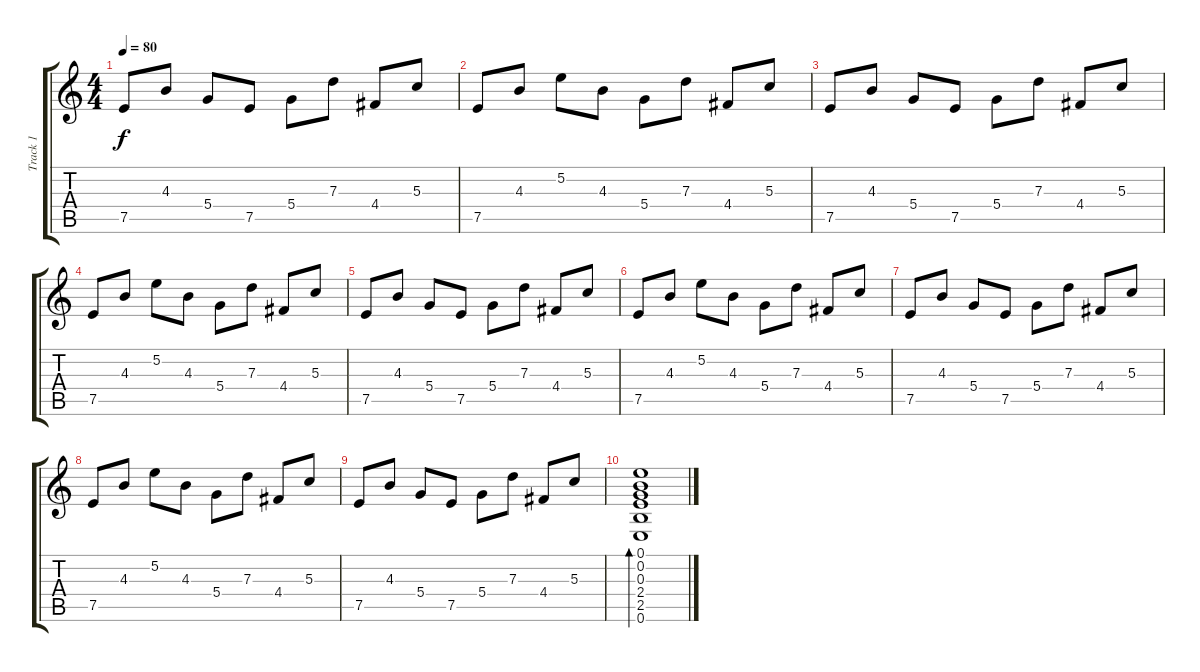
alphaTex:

\track ("Track 1" "Track 1") {instrument acousticguitarsteel}
\staff {score tabs}
\tuning (E4 B3 G3 D3 A2 E2) {hide}
\ts (4 4)
\tempo 80
\clef g2
\ks c
7.5.8{dy f instrument acousticguitarsteel} 4.3.8 5.4.8 7.5.8 5.4.8 7.3.8 4.4.8 5.3.8 |
7.5.8 4.3.8 5.2.8 4.3.8 5.4.8 7.3.8 4.4.8 5.3.8 |
7.5.8 4.3.8 5.4.8 7.5.8 5.4.8 7.3.8 4.4.8 5.3.8 |
7.5.8 4.3.8 5.2.8 4.3.8 5.4.8 7.3.8 4.4.8 5.3.8 |
7.5.8 4.3.8 5.4.8 7.5.8 5.4.8 7.3.8 4.4.8 5.3.8 |
7.5.8 4.3.8 5.2.8 4.3.8 5.4.8 7.3.8 4.4.8 5.3.8 |
7.5.8 4.3.8 5.4.8 7.5.8 5.4.8 7.3.8 4.4.8 5.3.8 |
7.5.8 4.3.8 5.2.8 4.3.8 5.4.8 7.3.8 4.4.8 5.3.8 |
7.5.8 4.3.8 5.4.8 7.5.8 5.4.8 7.3.8 4.4.8 5.3.8 |
(0.1 0.2 0.3 2.4 2.5 0.6).1{bd 120}
